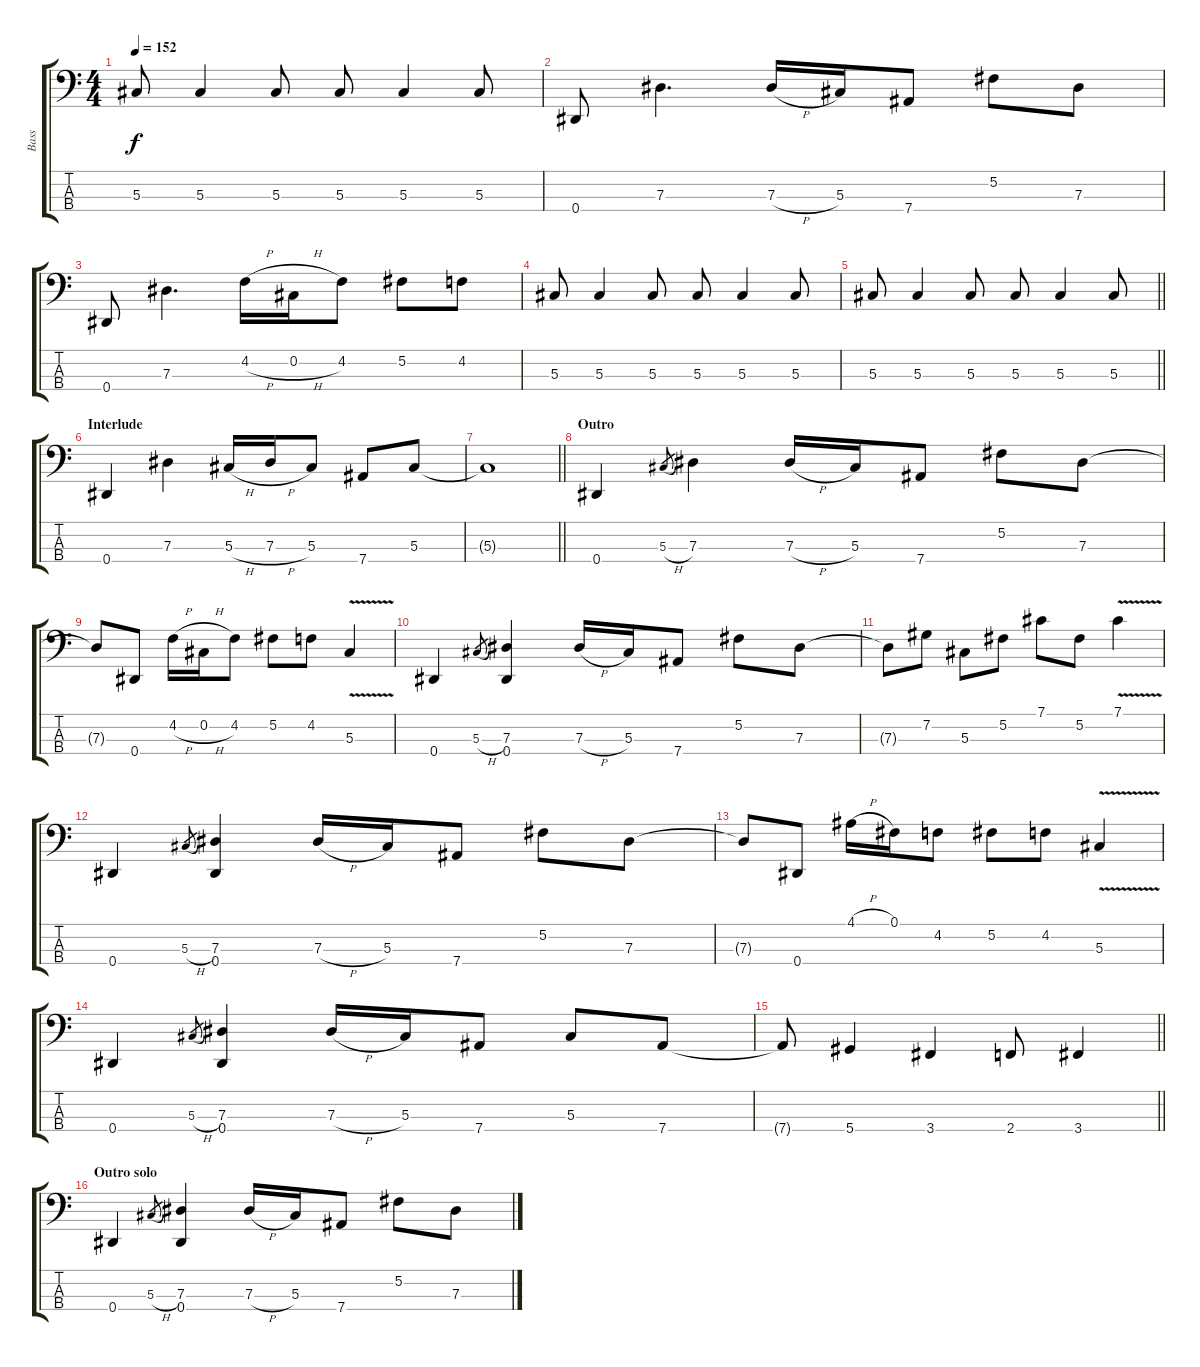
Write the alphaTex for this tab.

\track ("Bass" "Bass") {instrument electricbassfinger}
\staff {score tabs}
\tuning (Gb2 Db2 Ab1 Eb1) {hide}
\ts (4 4)
\tempo 152
\clef f4
\ks c
5.3.8{dy f} 5.3.4 5.3.8 5.3.8 5.3.4 5.3.8 |
0.4.8 7.3.4{d} 7.3{h}.16 5.3.16 7.4.8 5.2.8 7.3.8 |
0.4.8 7.3.4{d} 4.2{h}.16 0.2{h}.16 4.2.8 5.2.8 4.2.8 |
5.3.8 5.3.4 5.3.8 5.3.8 5.3.4 5.3.8 |
\barLineRight lightlight
5.3.8 5.3.4 5.3.8 5.3.8 5.3.4 5.3.8 |
\section ("" "Interlude")
0.4.4 7.3.4 5.3{h}.16 7.3{h}.16 5.3.8 7.4.8 5.3.8 |
\barLineRight lightlight
5.3{t}.1 |
\section ("" "Outro")
0.4.4 5.3{h}.8{gr} 7.3.4 7.3{h}.16 5.3.16 7.4.8 5.2.8 7.3.8 |
7.3{t}.8 0.4.8 4.2{h}.16 0.2{h}.16 4.2.8 5.2.8 4.2.8 5.3{v}.4 |
0.4.4 5.3{h}.8{gr} (7.3 0.4).4 7.3{h}.16 5.3.16 7.4.8 5.2.8 7.3.8 |
7.3{t}.8 7.2.8 5.3.8 5.2.8 7.1.8 5.2.8 7.1{v}.4 |
0.4.4 5.3{h}.8{gr} (7.3 0.4).4 7.3{h}.16 5.3.16 7.4.8 5.2.8 7.3.8 |
7.3{t}.8 0.4.8 4.1{h}.16 0.1.16 4.2.8 5.2.8 4.2.8 5.3{v}.4 |
0.4.4 5.3{h}.8{gr} (7.3 0.4).4 7.3{h}.16 5.3.16 7.4.8 5.3.8 7.4.8 |
\barLineRight lightlight
7.4{t}.8 5.4.4 3.4.4 2.4.8 3.4.4 |
\section ("" "Outro solo")
0.4.4 5.3{h}.8{gr} (7.3 0.4).4 7.3{h}.16 5.3.16 7.4.8 5.2.8 7.3.8
